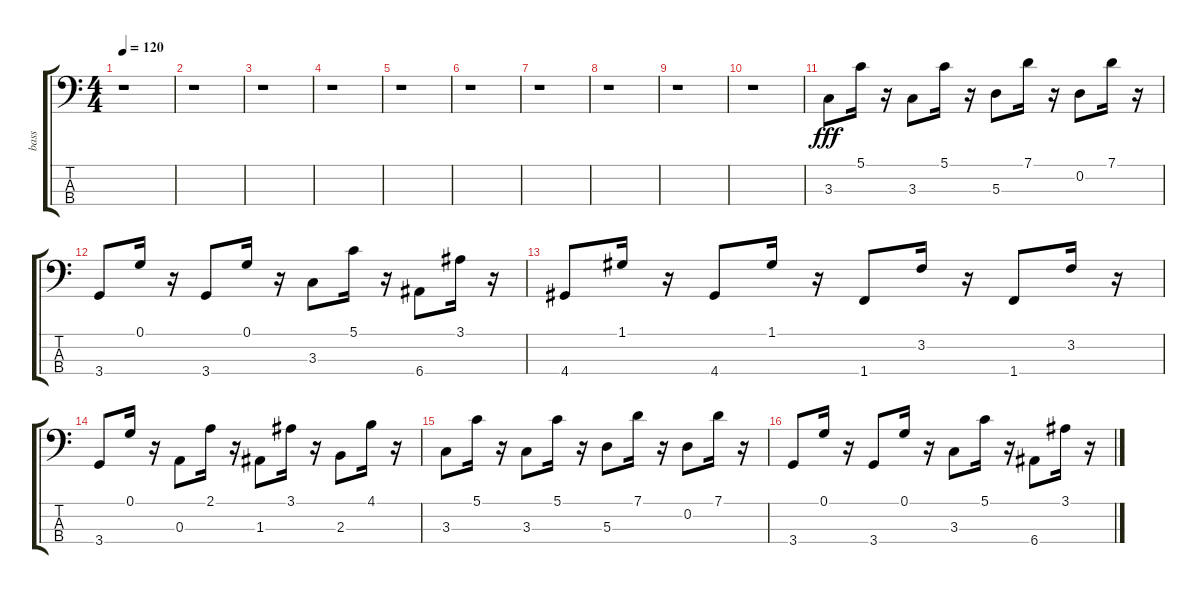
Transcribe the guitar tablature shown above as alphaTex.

\track ("bass" "bass") {instrument slapbass2}
\staff {score tabs}
\tuning (G2 D2 A1 E1) {hide}
\ts (4 4)
\tempo 120
\clef f4
\ks c
r.1{dy fff instrument slapbass2} |
r.1 |
r.1 |
r.1 |
r.1 |
r.1 |
r.1 |
r.1 |
r.1 |
r.1 |
3.3.8 5.1.16 r.16 3.3.8 5.1.16 r.16 5.3.8 7.1.16 r.16 0.2.8 7.1.16 r.16 |
3.4.8 0.1.16 r.16 3.4.8 0.1.16 r.16 3.3.8 5.1.16 r.16 6.4.8 3.1.16 r.16 |
4.4.8 1.1.16 r.16 4.4.8 1.1.16 r.16 1.4.8 3.2.16 r.16 1.4.8 3.2.16 r.16 |
3.4.8 0.1.16 r.16 0.3.8 2.1.16 r.16 1.3.8 3.1.16 r.16 2.3.8 4.1.16 r.16 |
3.3.8 5.1.16 r.16 3.3.8 5.1.16 r.16 5.3.8 7.1.16 r.16 0.2.8 7.1.16 r.16 |
3.4.8 0.1.16 r.16 3.4.8 0.1.16 r.16 3.3.8 5.1.16 r.16 6.4.8 3.1.16 r.16
